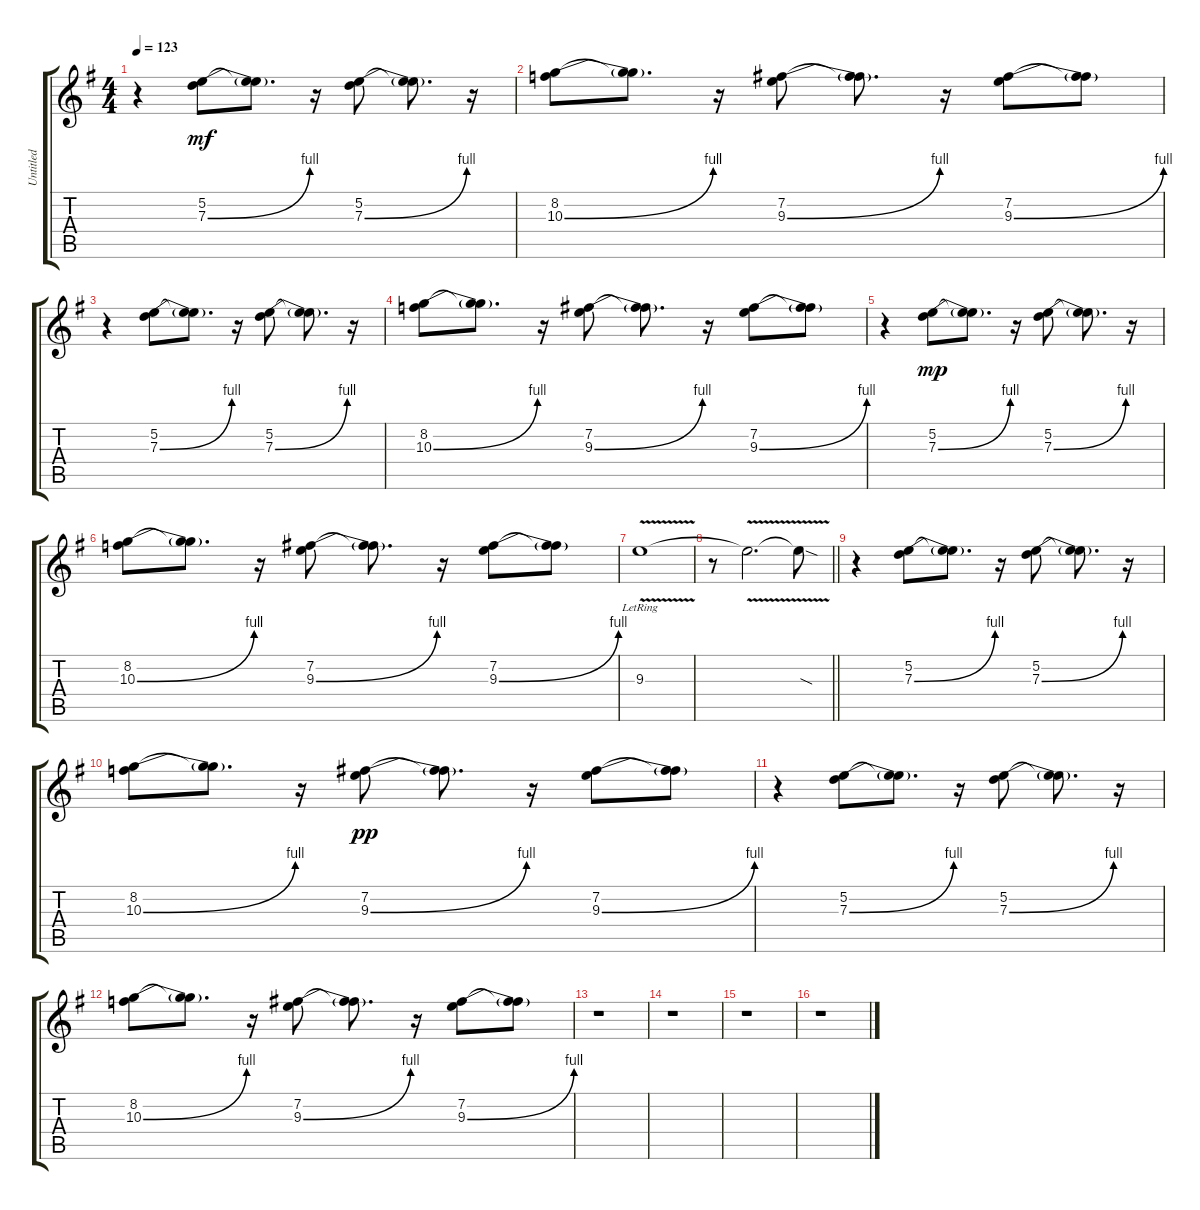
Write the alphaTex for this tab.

\track ("Untitled" "Untitled") {instrument distortionguitar}
\staff {score tabs}
\tuning (E4 B3 G3 D3 A2 E2) {hide}
\ts (4 4)
\tempo 123
\clef g2
\ks g
r.4{dy mp} (5.2 7.3{be (bend 0 0 60 4)}).8{dy mf} (5.2{t} 7.3{t}).8{d} r.16 (5.2 7.3{be (bend 0 0 60 4)}).8 (5.2{t} 7.3{t}).8{d} r.16 |
(8.2 10.3{be (bend 0 0 60 4)}).8 (8.2{t} 10.3{t}).8{d} r.16 (7.2 9.3{be (bend 0 0 60 4)}).8 (7.2{t} 9.3{t}).8{d} r.16 (7.2 9.3{be (bend 0 0 60 4)}).8 (7.2{t} 9.3{t}).8 |
r.4 (5.2 7.3{be (bend 0 0 60 4)}).8 (5.2{t} 7.3{t}).8{d} r.16 (5.2 7.3{be (bend 0 0 60 4)}).8 (5.2{t} 7.3{t}).8{d} r.16 |
(8.2 10.3{be (bend 0 0 60 4)}).8 (8.2{t} 10.3{t}).8{d} r.16 (7.2 9.3{be (bend 0 0 60 4)}).8 (7.2{t} 9.3{t}).8{d} r.16 (7.2 9.3{be (bend 0 0 60 4)}).8 (7.2{t} 9.3{t}).8 |
r.4 (5.2 7.3{be (bend 0 0 60 4)}).8{dy mp} (5.2{t} 7.3{t}).8{d} r.16 (5.2 7.3{be (bend 0 0 60 4)}).8 (5.2{t} 7.3{t}).8{d} r.16 |
(8.2 10.3{be (bend 0 0 60 4)}).8 (8.2{t} 10.3{t}).8{d} r.16 (7.2 9.3{be (bend 0 0 60 4)}).8 (7.2{t} 9.3{t}).8{d} r.16 (7.2 9.3{be (bend 0 0 60 4)}).8 (7.2{t} 9.3{t}).8 |
9.3{v lr}.1 |
\barLineRight lightlight
r.8 9.3{v t}.2{d} 9.3{sod t}.8 |
r.4 (5.2 7.3{be (bend 0 0 60 4)}).8 (5.2{t} 7.3{t}).8{d} r.16 (5.2 7.3{be (bend 0 0 60 4)}).8 (5.2{t} 7.3{t}).8{d} r.16 |
(8.2 10.3{be (bend 0 0 60 4)}).8 (8.2{t} 10.3{t}).8{d} r.16 (7.2 9.3{be (bend 0 0 60 4)}).8{dy pp} (7.2{t} 9.3{t}).8{d} r.16 (7.2 9.3{be (bend 0 0 60 4)}).8 (7.2{t} 9.3{t}).8 |
r.4 (5.2 7.3{be (bend 0 0 60 4)}).8 (5.2{t} 7.3{t}).8{d} r.16 (5.2 7.3{be (bend 0 0 60 4)}).8 (5.2{t} 7.3{t}).8{d} r.16 |
(8.2 10.3{be (bend 0 0 60 4)}).8 (8.2{t} 10.3{t}).8{d} r.16 (7.2 9.3{be (bend 0 0 60 4)}).8 (7.2{t} 9.3{t}).8{d} r.16 (7.2 9.3{be (bend 0 0 60 4)}).8 (7.2{t} 9.3{t}).8 |
r.1 |
r.1 |
r.1 |
r.1
